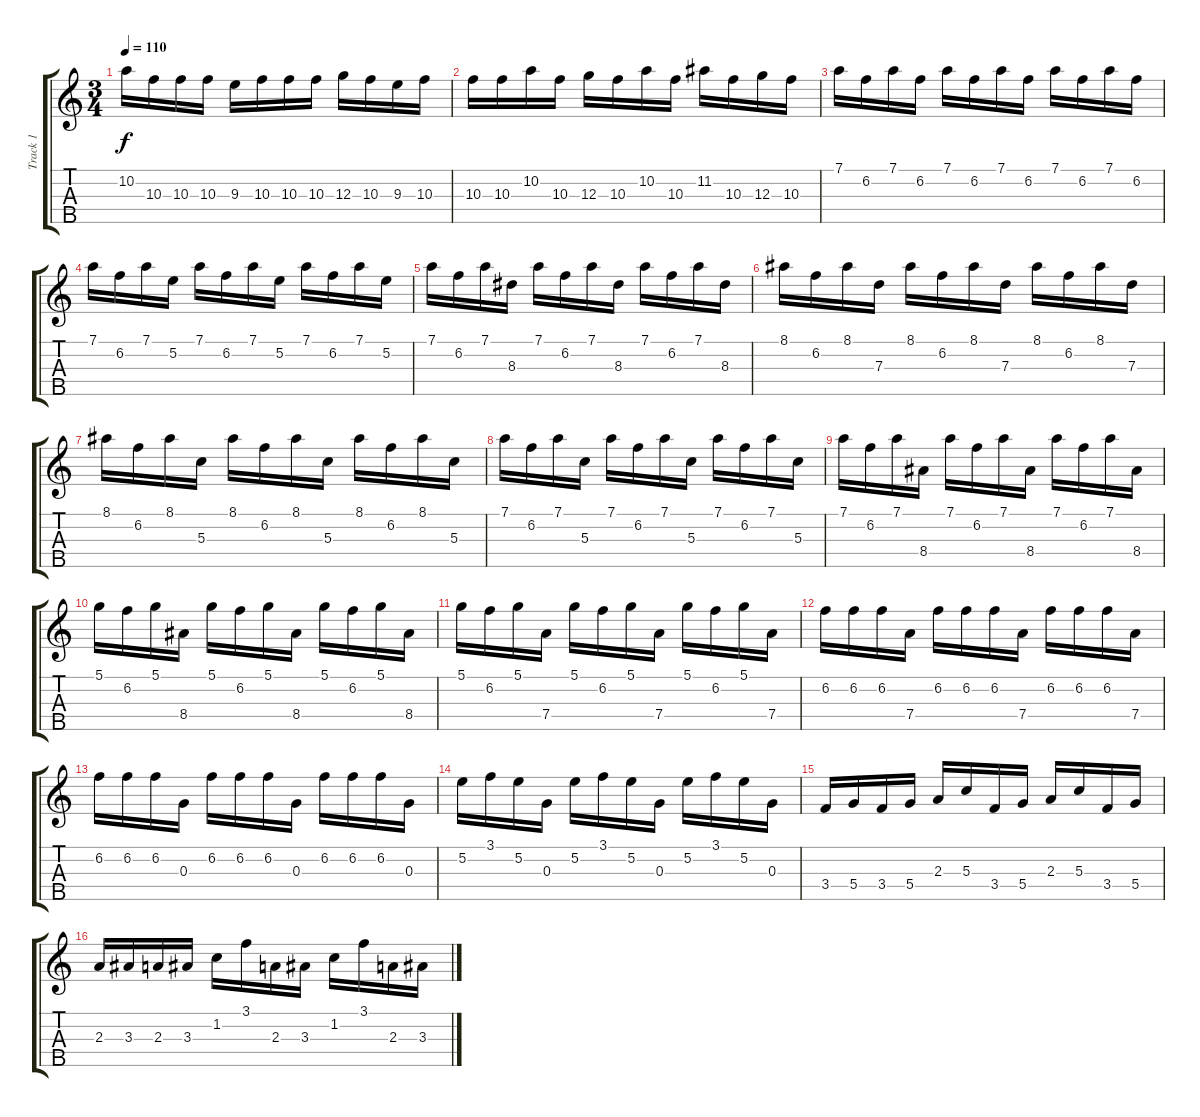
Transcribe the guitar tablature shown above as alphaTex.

\track ("Track 1" "Track 1") {instrument banjo}
\staff {score tabs}
\tuning (D4 B3 G3 D3 G4) {hide}
\displaytranspose 12
\ts (3 4)
\tempo 110
\clef g2
\ks c
10.2.16{dy f} 10.3.16 10.3.16 10.3.16 9.3.16 10.3.16 10.3.16 10.3.16 12.3.16 10.3.16 9.3.16 10.3.16 |
10.3.16 10.3.16 10.2.16 10.3.16 12.3.16 10.3.16 10.2.16 10.3.16 11.2.16 10.3.16 12.3.16 10.3.16 |
7.1.16 6.2.16 7.1.16 6.2.16 7.1.16 6.2.16 7.1.16 6.2.16 7.1.16 6.2.16 7.1.16 6.2.16 |
7.1.16 6.2.16 7.1.16 5.2.16 7.1.16 6.2.16 7.1.16 5.2.16 7.1.16 6.2.16 7.1.16 5.2.16 |
7.1.16 6.2.16 7.1.16 8.3.16 7.1.16 6.2.16 7.1.16 8.3.16 7.1.16 6.2.16 7.1.16 8.3.16 |
8.1.16 6.2.16 8.1.16 7.3.16 8.1.16 6.2.16 8.1.16 7.3.16 8.1.16 6.2.16 8.1.16 7.3.16 |
8.1.16 6.2.16 8.1.16 5.3.16 8.1.16 6.2.16 8.1.16 5.3.16 8.1.16 6.2.16 8.1.16 5.3.16 |
7.1.16 6.2.16 7.1.16 5.3.16 7.1.16 6.2.16 7.1.16 5.3.16 7.1.16 6.2.16 7.1.16 5.3.16 |
7.1.16 6.2.16 7.1.16 8.4.16 7.1.16 6.2.16 7.1.16 8.4.16 7.1.16 6.2.16 7.1.16 8.4.16 |
5.1.16 6.2.16 5.1.16 8.4.16 5.1.16 6.2.16 5.1.16 8.4.16 5.1.16 6.2.16 5.1.16 8.4.16 |
5.1.16 6.2.16 5.1.16 7.4.16 5.1.16 6.2.16 5.1.16 7.4.16 5.1.16 6.2.16 5.1.16 7.4.16 |
6.2.16 6.2.16 6.2.16 7.4.16 6.2.16 6.2.16 6.2.16 7.4.16 6.2.16 6.2.16 6.2.16 7.4.16 |
6.2.16 6.2.16 6.2.16 0.3.16 6.2.16 6.2.16 6.2.16 0.3.16 6.2.16 6.2.16 6.2.16 0.3.16 |
5.2.16 3.1.16 5.2.16 0.3.16 5.2.16 3.1.16 5.2.16 0.3.16 5.2.16 3.1.16 5.2.16 0.3.16 |
3.4.16 5.4.16 3.4.16 5.4.16 2.3.16 5.3.16 3.4.16 5.4.16 2.3.16 5.3.16 3.4.16 5.4.16 |
2.3.16 3.3.16 2.3.16 3.3.16 1.2.16 3.1.16 2.3.16 3.3.16 1.2.16 3.1.16 2.3.16 3.3.16
